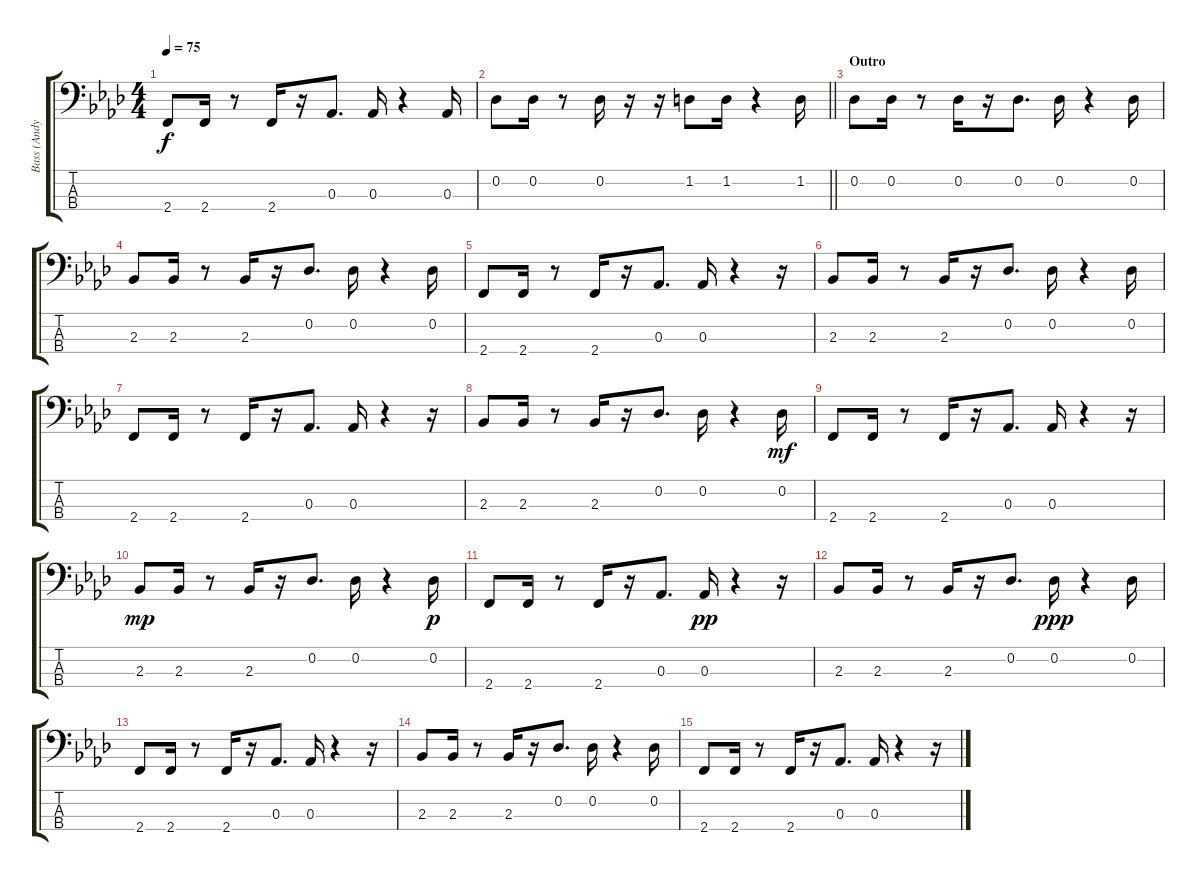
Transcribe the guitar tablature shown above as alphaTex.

\track ("Bass (Andy)" "Bass (Andy") {instrument electricbassfinger}
\staff {score tabs}
\tuning (Gb2 Db2 Ab1 Eb1) {hide}
\ts (4 4)
\tempo 75
\clef f4
\ks fminor
2.4.8{dy f} 2.4.16 r.8 2.4.16 r.16 0.3.8{d} 0.3.16 r.4 0.3.16 |
\barLineRight lightlight
0.2.8 0.2.16 r.8 0.2.16 r.16 r.16 1.2.8 1.2.16 r.4 1.2.16 |
\section ("" "Outro")
0.2.8 0.2.16 r.8 0.2.16 r.16 0.2.8{d} 0.2.16 r.4 0.2.16 |
2.3.8 2.3.16 r.8 2.3.16 r.16 0.2.8{d} 0.2.16 r.4 0.2.16 |
2.4.8 2.4.16 r.8 2.4.16 r.16 0.3.8{d} 0.3.16 r.4 r.16 |
2.3.8 2.3.16 r.8 2.3.16 r.16 0.2.8{d} 0.2.16 r.4 0.2.16 |
2.4.8 2.4.16 r.8 2.4.16 r.16 0.3.8{d} 0.3.16 r.4 r.16 |
2.3.8 2.3.16 r.8 2.3.16 r.16 0.2.8{d} 0.2.16 r.4 0.2.16{dy mf} |
2.4.8 2.4.16 r.8 2.4.16 r.16 0.3.8{d} 0.3.16 r.4 r.16 |
2.3.8{dy mp} 2.3.16 r.8 2.3.16 r.16 0.2.8{d} 0.2.16 r.4 0.2.16{dy p} |
2.4.8 2.4.16 r.8 2.4.16 r.16 0.3.8{d} 0.3.16{dy pp} r.4 r.16 |
2.3.8 2.3.16 r.8 2.3.16 r.16 0.2.8{d} 0.2.16{dy ppp} r.4 0.2.16 |
2.4.8 2.4.16 r.8 2.4.16 r.16 0.3.8{d} 0.3.16 r.4 r.16 |
2.3.8 2.3.16 r.8 2.3.16 r.16 0.2.8{d} 0.2.16 r.4 0.2.16 |
2.4.8 2.4.16 r.8 2.4.16 r.16 0.3.8{d} 0.3.16 r.4 r.16
